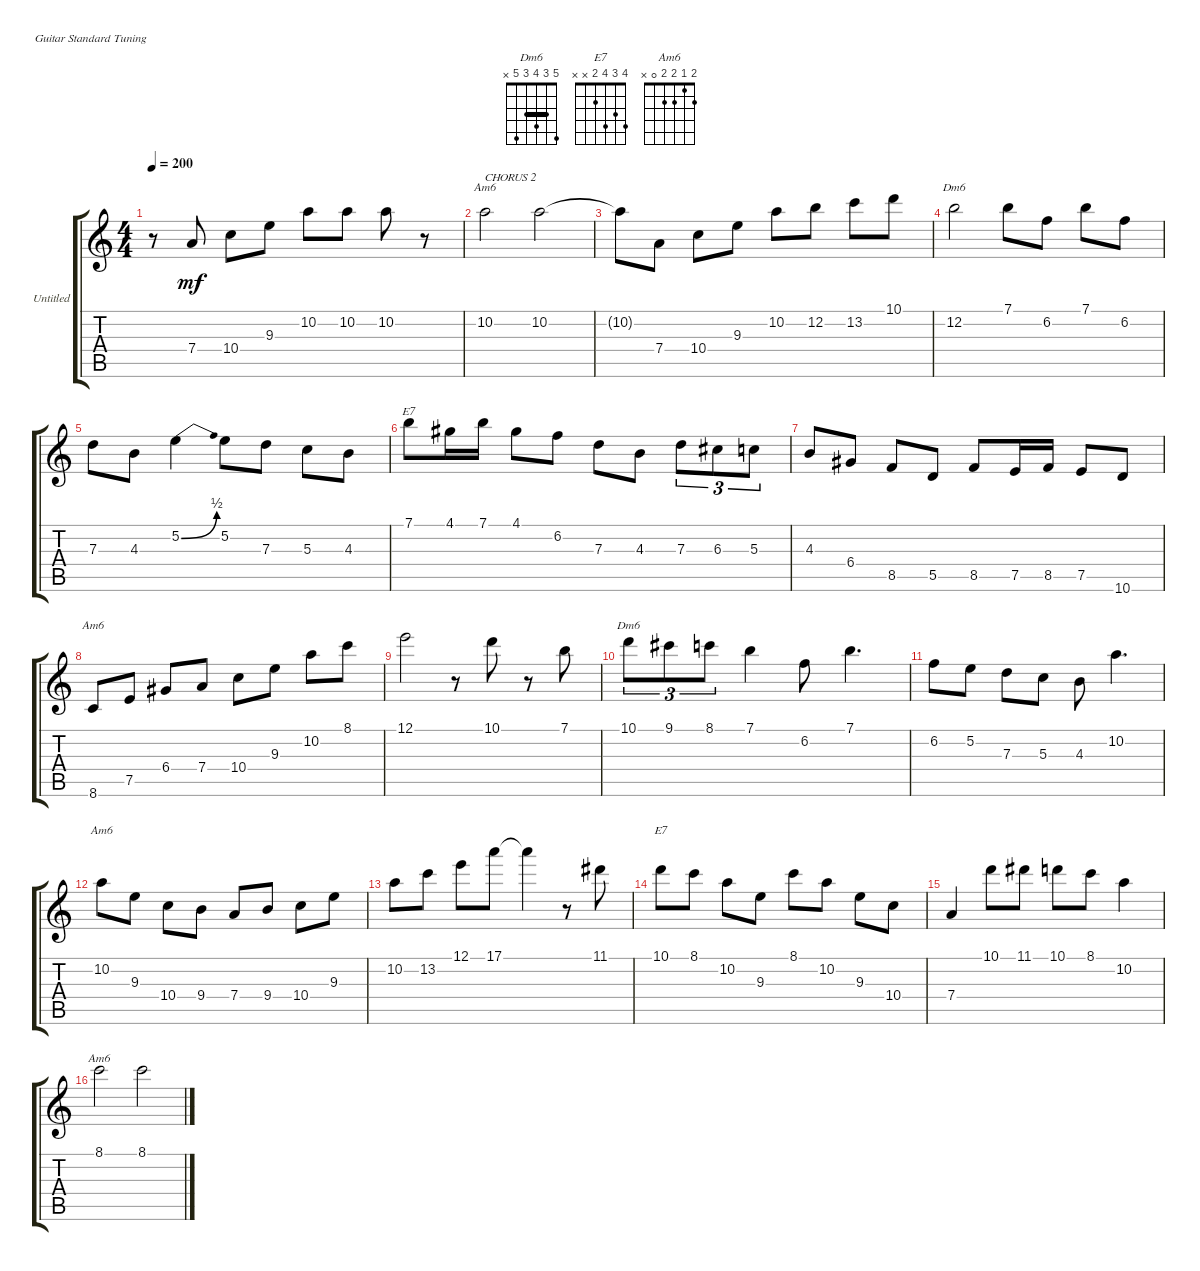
\bracketExtendMode groupsimilarinstruments
\firstSystemTrackNameOrientation horizontal
\otherSystemsTrackNameOrientation horizontal
\track ("Untitled" "Untitled") {instrument acousticguitarnylon}
\staff {score tabs}
\tuning (E4 B3 G3 D3 A2 E2)
\chord ("Dm6" 5 3 4 3 5 x) {showfingering false barre 3}
\chord ("E7" 4 3 4 2 x x) {showfingering false}
\chord ("Am6" 2 1 2 2 0 x) {showfingering false}
\ts (4 4)
\tempo 200
\clef g2
\ks c
r.8{dy mf} 7.4.8 10.4.8 9.3.8 10.2.8 10.2.8 10.2.8 r.8 |
10.2.2{ch "Am6" txt "CHORUS 2"} 10.2.2 |
10.2{t}.8 7.4.8 10.4.8 9.3.8 10.2.8 12.2.8 13.2.8 10.1.8 |
12.2.2{ch "Dm6"} 7.1.8 6.2.8 7.1.8 6.2.8 |
7.3.8 4.3.8 5.2{be (bend 0 0 15 2)}.4 5.2.8 7.3.8 5.3.8 4.3.8 |
7.1.8{ch "E7"} 4.1.16 7.1.16 4.1.8 6.2.8 7.3.8 4.3.8 7.3.8{tu (3 2)} 6.3.8{tu (3 2)} 5.3.8{tu (3 2)} |
4.3.8 6.4.8 8.5.8 5.5.8 8.5.8 7.5.16 8.5.16 7.5.8 10.6.8 |
8.6.8{ch "Am6"} 7.5.8 6.4.8 7.4.8 10.4.8 9.3.8 10.2.8 8.1.8 |
12.1.2 r.8 10.1.8 r.8 7.1.8 |
10.1.8{tu (3 2) ch "Dm6"} 9.1.8{tu (3 2)} 8.1.8{tu (3 2)} 7.1.4 6.2.8 7.1.4{d} |
6.2.8 5.2.8 7.3.8 5.3.8 4.3.8 10.2.4{d} |
10.2.8{ch "Am6"} 9.3.8 10.4.8 9.4.8 7.4.8 9.4.8 10.4.8 9.3.8 |
10.2.8 13.2.8 12.1.8 17.1.8 17.1{t}.4 r.8 11.1.8 |
10.1.8{ch "E7"} 8.1.8 10.2.8 9.3.8 8.1.8 10.2.8 9.3.8 10.4.8 |
7.4.4 10.1.8 11.1.8 10.1.8 8.1.8 10.2.4 |
8.1.2{ch "Am6"} 8.1.2
